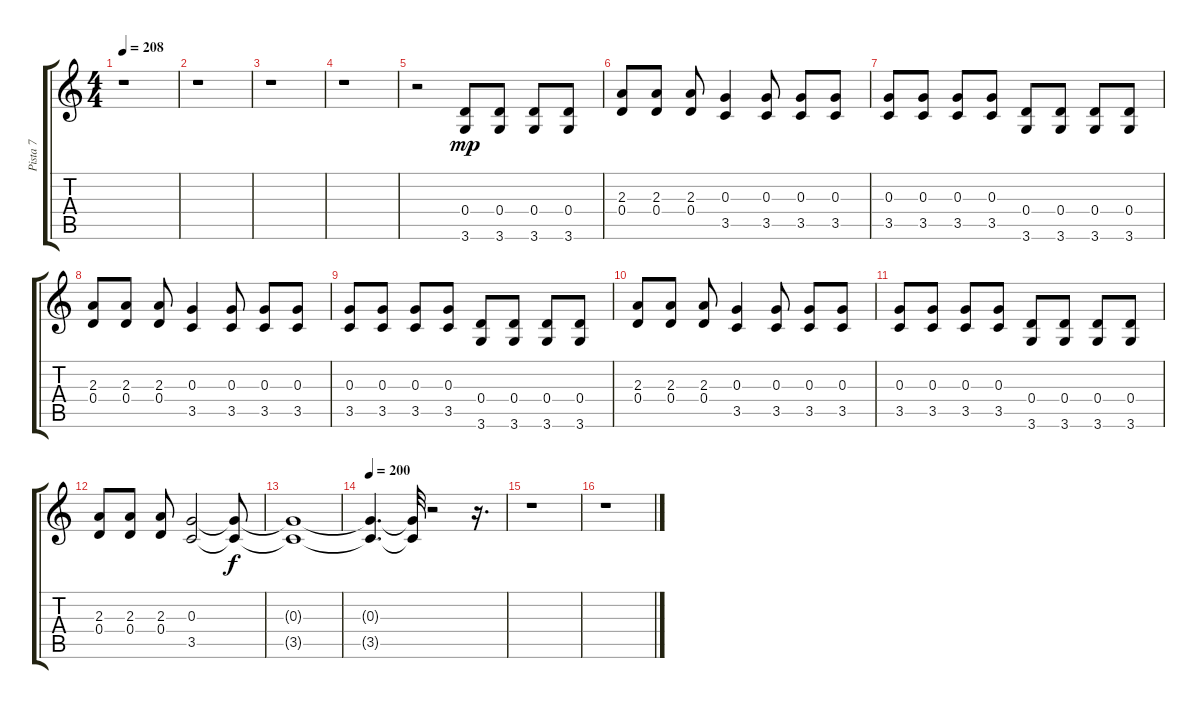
\track ("Pista 7" "Pista 7") {instrument distortionguitar}
\staff {score tabs}
\tuning (E4 B3 G3 D3 A2 E2) {hide}
\ts (4 4)
\tempo 208
\clef g2
\ks c
r.1{dy mp} |
r.1 |
r.1 |
r.1 |
r.2 (0.4 3.6).8 (0.4 3.6).8 (0.4 3.6).8 (0.4 3.6).8 |
(2.3 0.4).8 (2.3 0.4).8 (2.3 0.4).8 (0.3 3.5).4 (0.3 3.5).8 (0.3 3.5).8 (0.3 3.5).8 |
(0.3 3.5).8 (0.3 3.5).8 (0.3 3.5).8 (0.3 3.5).8 (0.4 3.6).8 (0.4 3.6).8 (0.4 3.6).8 (0.4 3.6).8 |
(2.3 0.4).8 (2.3 0.4).8 (2.3 0.4).8 (0.3 3.5).4 (0.3 3.5).8 (0.3 3.5).8 (0.3 3.5).8 |
(0.3 3.5).8 (0.3 3.5).8 (0.3 3.5).8 (0.3 3.5).8 (0.4 3.6).8 (0.4 3.6).8 (0.4 3.6).8 (0.4 3.6).8 |
(2.3 0.4).8 (2.3 0.4).8 (2.3 0.4).8 (0.3 3.5).4 (0.3 3.5).8 (0.3 3.5).8 (0.3 3.5).8 |
(0.3 3.5).8 (0.3 3.5).8 (0.3 3.5).8 (0.3 3.5).8 (0.4 3.6).8 (0.4 3.6).8 (0.4 3.6).8 (0.4 3.6).8 |
(2.3 0.4).8 (2.3 0.4).8 (2.3 0.4).8 (0.3 3.5).2 (0.3{t} 3.5{t}).8{dy f} |
(0.3{t} 3.5{t}).1 |
\tempo 200
(0.3{t} 3.5{t}).4{d} (0.3{t} 3.5{t}).32 r.2 r.16{d} |
r.1 |
r.1
